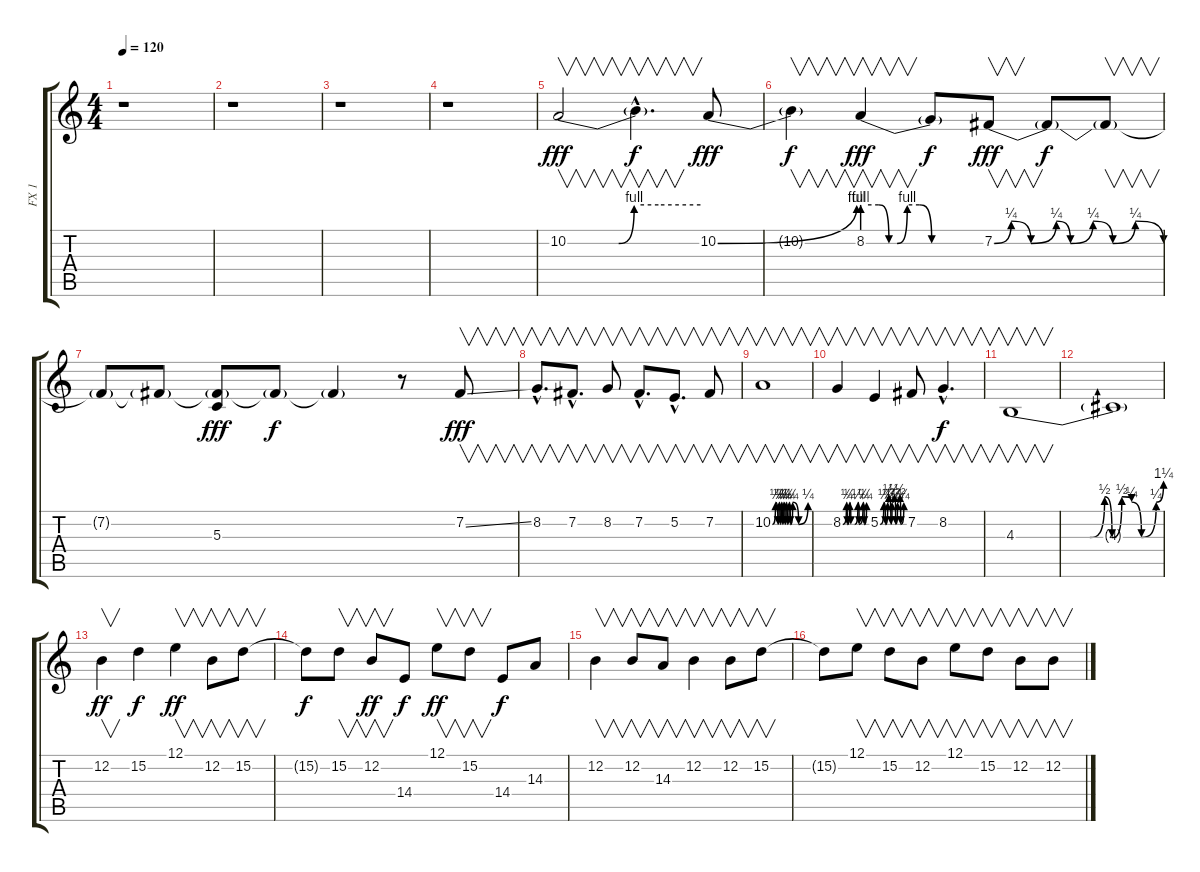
\track ("FX 1" "FX 1") {instrument fx4atmosphere}
\staff {score tabs}
\tuning (E4 B3 G3 D3 A2 E2) {hide}
\ts (4 4)
\tempo 120
\clef g2
\ks c
r.1{dy ff} |
r.1 |
r.1 |
r.1 |
10.2{be (custom 0 0 8 0 23 0 30 4 41 4 60 4)}.2{v dy fff volume 14 instrument fx4atmosphere} 10.2{hac t}.4{v d dy f} 10.2{be (bend 0 0 60 4)}.8{dy fff} |
10.2{t}.4{v dy f} 8.2{be (custom 0 4 8 4 13 0 17 0 22 4 28 4 34 0 60 0)}.4{v dy fff} 8.2{t}.8{dy f} 7.2{be (custom 0 0 6 1 13 0 22 1 27 0 35 1 42 0 50 1 60 0)}.8{v dy fff} 7.2{t}.8{dy f} 7.2{t}.8{v} |
7.2{t}.8 7.2{t}.8 (7.2{t} 5.3).8{dy fff} 7.2{t}.8{dy f} 7.2{t}.4 r.8 7.2{ss}.8{v dy fff} |
8.2{hac}.8{v d} 7.2{hac}.8{v d} 8.2.8{v} 7.2{hac}.8{v d} 5.2{hac}.8{v d} 7.2.8{v} |
10.2{be (custom 0 0 5 1 9 0 11 1 13 0 15 1 17 0 19 1 21 0 23 1 25 0 28 1 30 0 34 1 44 0 60 1)}.1{v} |
8.2{be (custom 0 0 9 1 11 0 17 1 20 0 30 0 38 1 41 0 51 1 54 0 60 1)}.4{v} 5.2{be (custom 0 0 9 1 13 0 19 1 22 2 27 0 30 1 36 2 39 0 44 1 50 2 52 0 60 1)}.4{v} 7.2.8{v} 8.2{hac}.4{v d dy f} |
4.3{be (custom 0 0 18 0 30 0 36 2 39 0 43 2 47 1 51 0 57 1 60 5)}.1{v} |
4.3{t}.1 |
12.2.4{v dy ff} 15.2.4{dy f} 12.1.4{v dy ff} 12.2.8{v} 15.2.8{v} |
15.2{t}.8{dy f} 15.2.8{v} 12.2.8{v dy ff} 14.4.8{dy f} 12.1.8{v dy ff} 15.2.8{v} 14.4.8{dy f} 14.3.8 |
12.2.4{v} 12.2.8{v} 14.3.8{v} 12.2.4{v} 12.2.8{v} 15.2.8{v} |
15.2{t}.8 12.1.8{v} 15.2.8{v} 12.2.8{v} 12.1.8{v} 15.2.8{v} 12.2.8{v} 12.2.8{v}
